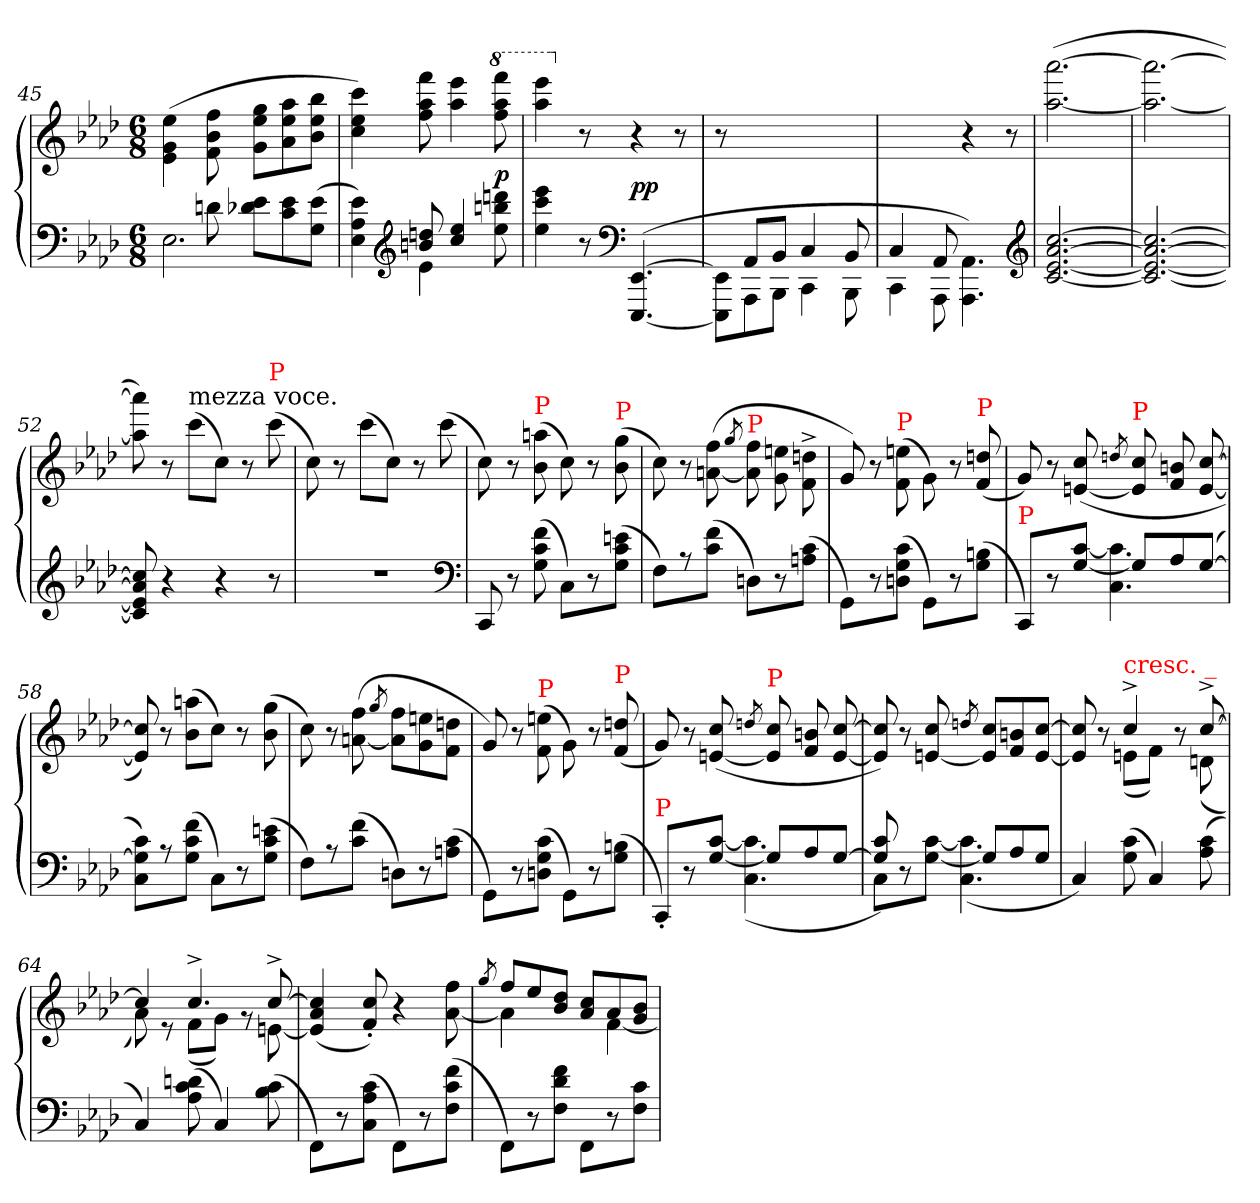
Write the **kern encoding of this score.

**kern	**kern	**dynam
*part1	*part1	*part1
*staff2	*staff1	*staff1/2
*clefF4	*clefG2	*
*k[b-e-a-d-]	*k[b-e-a-d-]	*
*A-:	*A-:	*
*M6/8	*M6/8	*
=45	=45	=45
*^	*	*
4ryy	2.E-	(>4ee-\ 4g\ 4e-\	.
8dn\	.	8ff 8b- 8f	.
8e-\ 8d-X\L	.	8gg 8ee- 8gL	.
8e- 8c	.	8aa- 8ee- 8a-	.
(>8e- 8GJ	.	8bb- 8ee- 8b-J	.
=46	=46	=46	=46
4e-\ 4A-\ 4E-\)	4ryy	4ccc 4ee- 4cc)	.
*clefG2	*	*	*
!	!LO:N:vis=4	!	!
8ddn 8bn	4.e-	8fff 8aa- 8ff	.
4ee- 4cc	.	4eee- 4aa-	.
*	*	*8va	*
8dddn 8bbn 8ee-	8ryy	8ffff 8aaa- 8fff	p
*v	*v	*	*
=47	=47	=47
4eee- 4ccc 4ee-	4eeee- 4aaa-	.
*	*X8va	*
8r	8r	.
*clefF4	*	*
(>[4.EE- [4.EEE-	4r	pp
.	8r	.
=48	=48	=48
*^	*	*
8ryy	8EE-]\ 8EEE-]\L	8r	.
8AA-L	8AAA-	2ryy	.
8BB-J	8BBB-J	.	.
4C	4CC	.	.
8BB-	8BBB-	8ryy	.
=49	=49	=49	=49
4C	4CC	4ryy	.
8AA-	8AAA-	8ryy	.
4.AA-\ 4.AAA-\)	4.ryy	4r	.
.	.	8r	.
*v	*v	*	*
*clefG2	*	*
=50	=50	=50
[2.cc [2.a- [2.e- [2.c	(>[2.aaa- [2.aa-	.
=51	=51	=51
2.cc_ 2.a-_ 2.e-_ 2.c_	2.aaa-_ 2.aa-_	.
=52	=52	=52
8cc] 8a-] 8e-] 8c]	8aaa-] 8aa-])	.
4r	8r	.
!	!LO:TX:a:t=mezza voce.	!
.	(>8cccL	.
4r	8ccJ)	.
.	8r	.
!	!LO:TX:a:color=red:t=P	!
8r	(>8ccc	.
=53	=53	=53
2.rdd	8cc)	.
.	8r	.
.	(>8cccL	.
.	8ccJ)	.
.	8r	.
.	(>8ccc	.
*clefF4	*	*
=54	=54	=54
8CC	8cc)	.
8r	8r	.
!	!LO:TX:a:color=red:t=P	!
(>8f 8c 8G	(>8aan 8b-	.
8CL)	8cc)	.
8r	8r	.
!	!LO:TX:a:color=red:t=P	!
(>8en 8c 8GJ	(>8gg 8b-	.
=55	=55	=55
8FL)	8cc)	.
8r	8r	.
(>8f 8cJ	(>8ff [8an	.
.	8qgg/	.
!	!LO:TX:a:color=red:t=P	!
8DnL)	8ff 8a]	.
8r	8een 8g	.
(>8c 8AnJ	8ddn^>\ 8f^>\	.
=56	=56	=56
8GG\L)	8g/)	.
8r	8r	.
!	!LO:TX:a:color=red:t=P	!
(>8c 8G 8DnJ	(>8een\ 8f\	.
8GGL)	8g\)	.
8r	8r	.
!	!LO:TX:a:color=red:t=P	!
(>8Bn 8GJ	(<8ddn/ 8f/	.
=57	=57	=57
*^	*	*
!LO:TX:a:color=red:t=P	!	!	!
4.ryy	8CC/L)	8g/)	.
.	8r	8r	.
.	[8c\ [8G\J	(>8cc/ [8en/	.
.	.	8qddn	.
!	!	!LO:TX:a:color=red:t=P	!
8GL]	4.c] 4.C	8cc/ 8e]/	.
8A-	.	8bn 8f	.
(>[8GJ	.	[8cc [8e	.
*v	*v	*	*
=58	=58	=58
8c 8G] 8CL)	8cc]/ 8en]/)	.
8r	8r	.
(>8f 8c 8GJ	(>8aan 8b-L	.
8CL)	8ccJ)	.
8r	8r	.
(>8en 8c 8GJ	(>8gg 8b-	.
=59	=59	=59
8FL)	8cc)	.
8r	8r	.
(>8f 8cJ	(>8ff [8an	.
.	8qgg/	.
8DnL)	8ff 8a]L	.
8r	8een 8g	.
(>8c 8AnJ	8ddn 8fJ	.
=60	=60	=60
8GG\L)	8g/)	.
8r	8r	.
!	!LO:TX:a:color=red:t=P	!
(>8c 8G 8DnJ	(>8een\ 8f\	.
8GGL)	8g\)	.
8r	8r	.
!	!LO:TX:a:color=red:t=P	!
(8Bn 8GJ	(<8ddn 8f	.
=61	=61	=61
*^	*	*
!LO:TX:a:color=red:t=P	!	!	!
4.ryy	8CC'</L)	8g/)	.
.	8r	8r	.
.	[8c\ [8G\J	(>8cc/ [8en/	.
.	.	8qddn	.
!	!	!LO:TX:a:color=red:t=P	!
8GL]	(>4.c] 4.C	8cc/ 8e]/	.
8A-	.	8bn 8f	.
[8GJ	.	[8cc [8e	.
=62	=62	=62	=62
8c 8G])	8CL	8cc]/ 8en]/)	.
8ryy	8r	8r	.
8ryy	[8c [8GJ	8cc/ [8e/	.
.	.	8qddn	.
8GL]	(>4.c] 4.C	8cc/ 8e]/L	.
8A-	.	8bn 8f	.
8GJ	.	[8cc [8eJ	.
*v	*v	*	*
=63	=63	=63
*	*^	*
4C/)	8cc]/ 8en]/	4ryy	.
.	8r	.	.
!	!LO:TX:a:color=red:t=cresc. _	!	!
(>8c 8G	4cc^>	(>8eL	.
4C/)	.	8fJ)	.
.	8r	8ryy	.
(>8c 8A-	[8cc^>	(<8dn	.
=64	=64	=64	=64
4C/)	4cc]	8a-)	.
.	.	8r	.
(>8dn 8c 8A-	4.cc^>	(>8fL	.
4C/)	.	8gJ)	.
.	.	8rg	.
(>8c 8B-	[8cc^>	[8en	.
*	*v	*v	*
=65	=65	=65
8FF\L)	(<4cc]/ 4a-/ 4en]/	.
8r	.	.
(>8c 8A- 8CJ	8cc'/ 8f'/)	.
8FFL)	4r	.
8r	.	.
(>8f 8c 8FJ	8ff [8a-	.
=66	=66	=66
.	8qgg/	.
*	*^	*
8FFL)	8ffL	4a-]	.
8r	8ee-	.	.
8f 8d- 8FJ	8dd- 8b-J	4ryy	.
8FF\L	8cc 8a-L	.	.
8r	8a-	[4f	.
8c 8FJ	8b- 8gJ	.	.
*	*v	*v	*
=	=	=
*-	*-	*-
